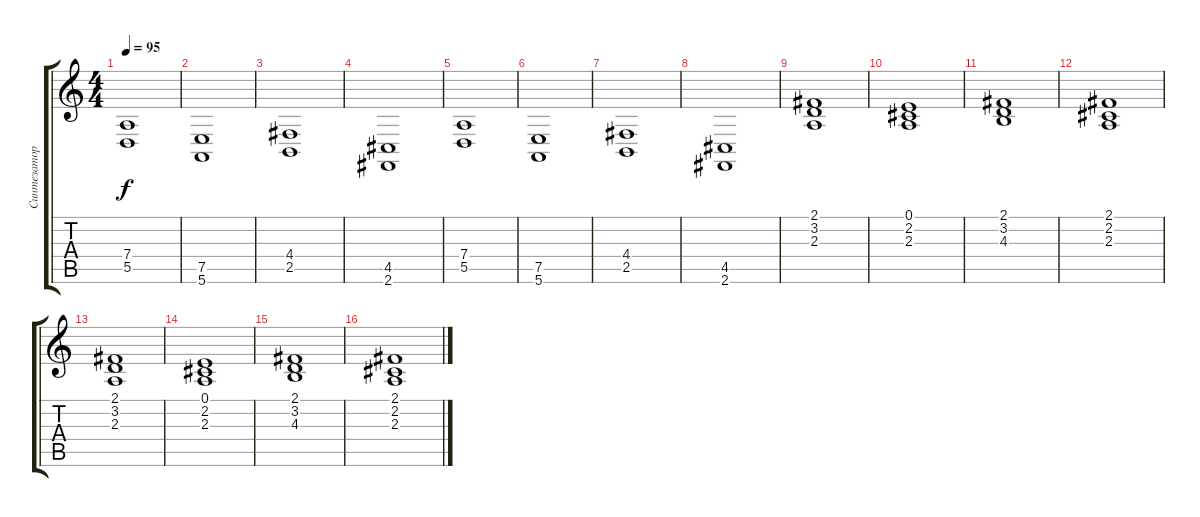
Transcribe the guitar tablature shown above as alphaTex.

\track ("Синтезатор" "Синтезатор") {instrument stringensemble1}
\staff {score tabs}
\tuning (E4 B3 G3 D3 A2 E2) {hide}
\ts (4 4)
\tempo 95
\clef g2
\ks c
(7.4 5.5).1{dy f} |
(7.5 5.6).1 |
(4.4 2.5).1 |
(4.5 2.6).1 |
(7.4 5.5).1 |
(7.5 5.6).1 |
(4.4 2.5).1 |
(4.5 2.6).1 |
(2.1 3.2 2.3).1 |
(0.1 2.2 2.3).1 |
(2.1 3.2 4.3).1 |
(2.1 2.2 2.3).1 |
(2.1 3.2 2.3).1 |
(0.1 2.2 2.3).1 |
(2.1 3.2 4.3).1 |
(2.1 2.2 2.3).1
